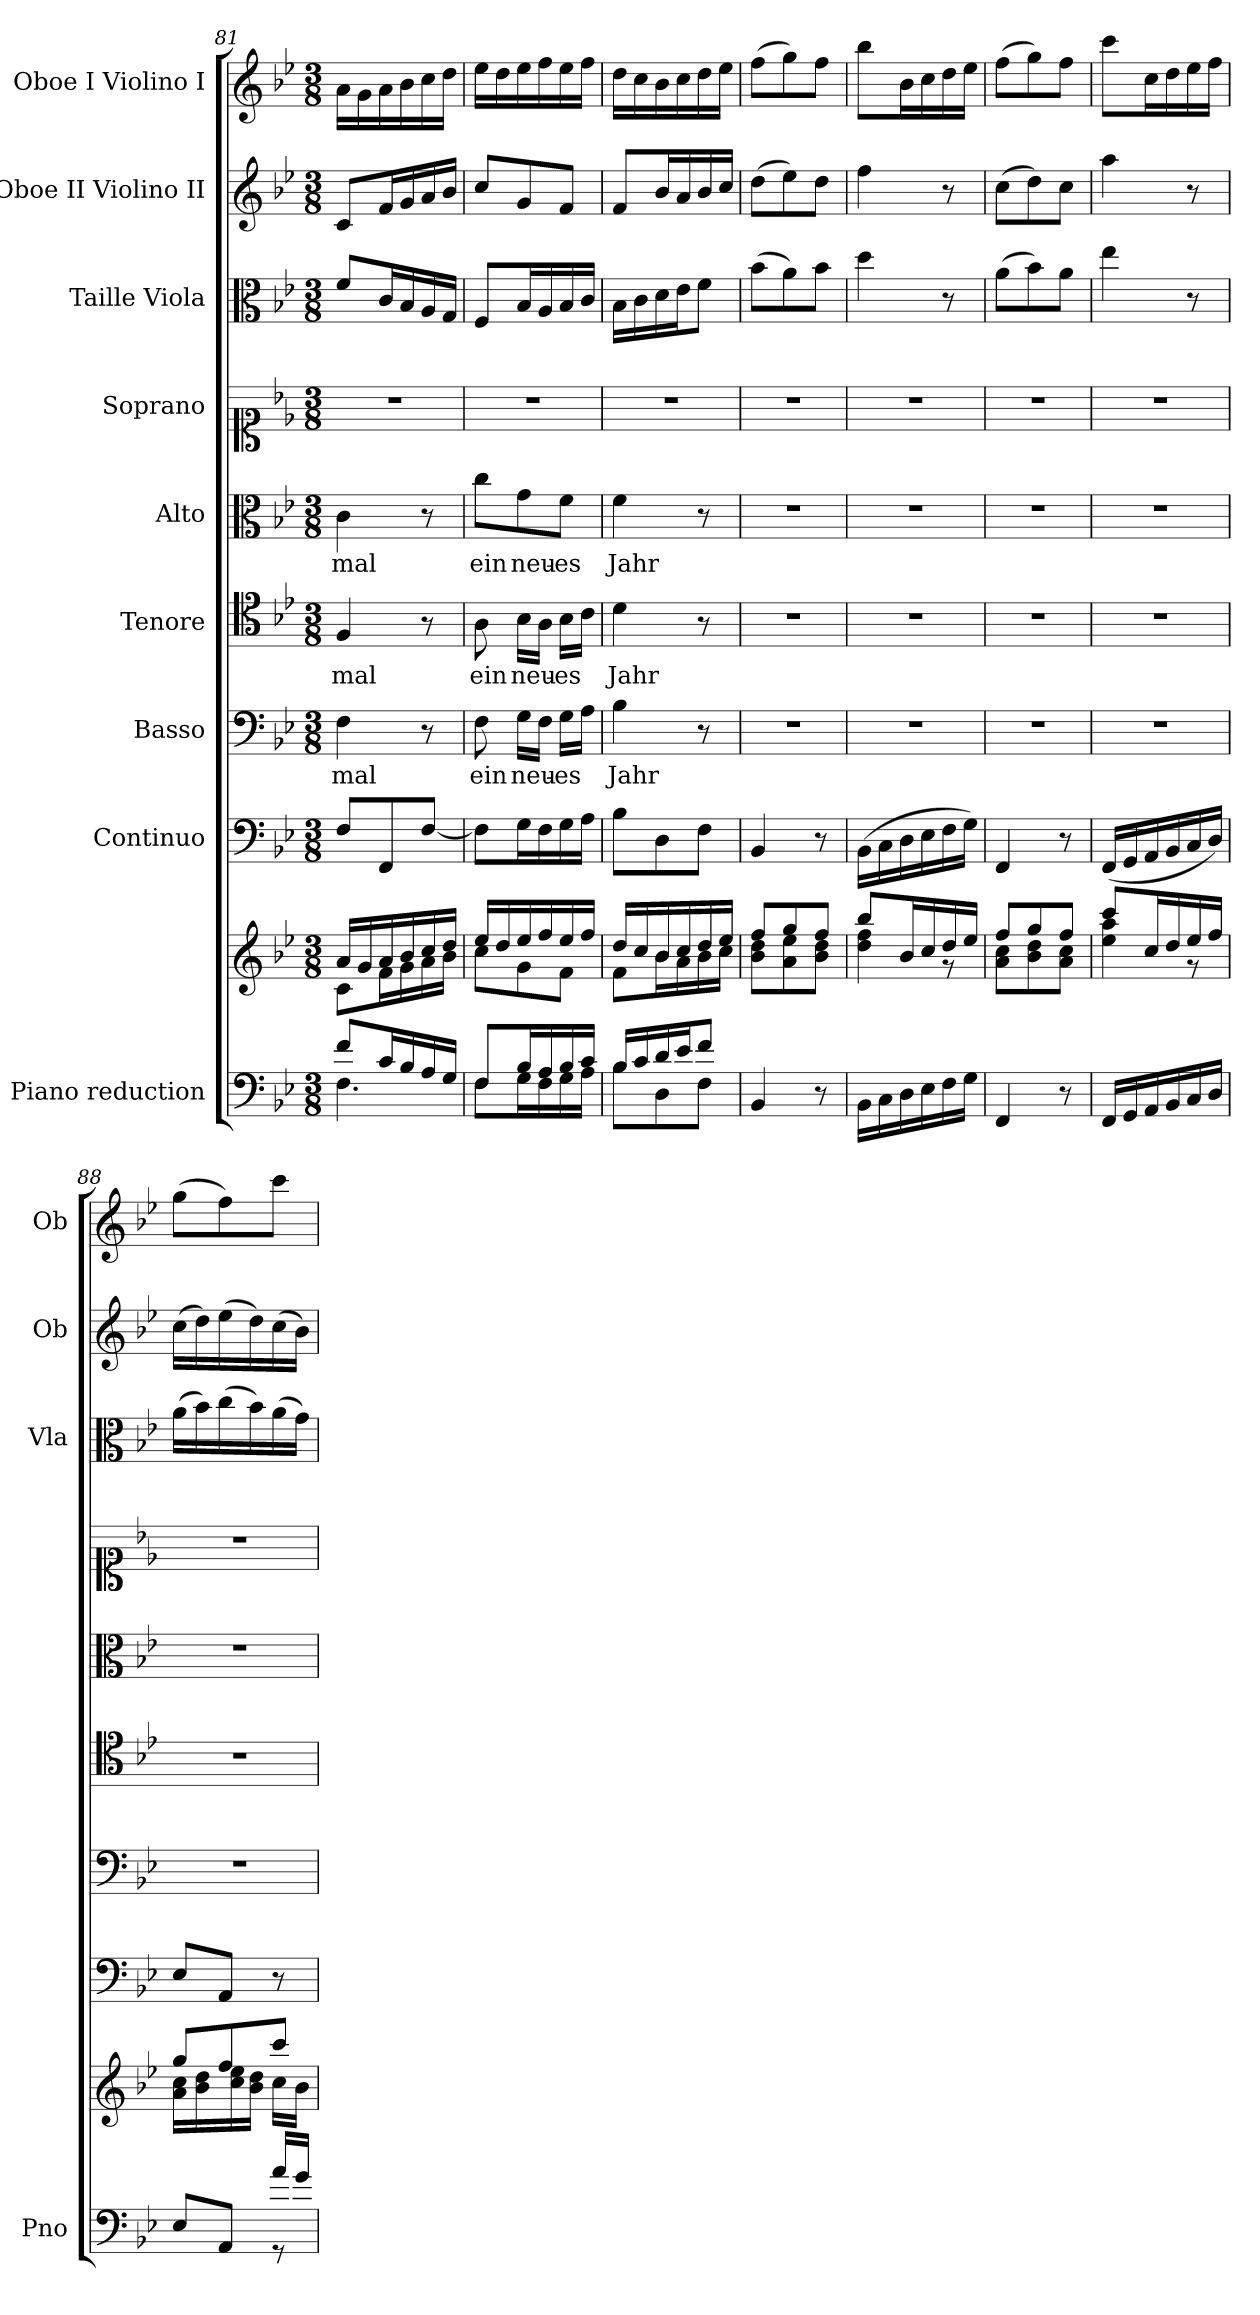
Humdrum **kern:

**kern	**kern	**kern	**kern	**text	**kern	**text	**kern	**text	**kern	**kern	**kern	**kern
*part9	*part9	*part8	*part7	*part7	*part6	*part6	*part5	*part5	*part4	*part3	*part2	*part1
*staff10	*staff9	*staff8	*staff7	*staff7	*staff6	*staff6	*staff5	*staff5	*staff4	*staff3	*staff2	*staff1
*I"Piano reduction	*	*I"Continuo	*I"Basso	*	*I"Tenore	*	*I"Alto	*	*I"Soprano	*I"Taille Viola	*I"Oboe II Violino II	*I"Oboe I Violino I
*I'Pno	*	*	*	*	*	*	*	*	*	*I'Vla	*I'Ob	*I'Ob
*clefF4	*clefG2	*clefF4	*clefF4	*	*clefC4	*	*clefC3	*	*clefC1	*clefC3	*clefG2	*clefG2
*k[b-e-]	*k[b-e-]	*k[b-e-]	*k[b-e-]	*	*k[b-e-]	*	*k[b-e-]	*	*k[b-e-]	*k[b-e-]	*k[b-e-]	*k[b-e-]
*M3/8	*M3/8	*M3/8	*M3/8	*	*M3/8	*	*M3/8	*	*M3/8	*M3/8	*M3/8	*M3/8
=81	=81	=81	=81	=81	=81	=81	=81	=81	=81	=81	=81	=81
*^	*^	*	*	*	*	*	*	*	*	*	*	*
!	!	!	!	!	!	!LO:LY:b	!	!LO:LY:b	!	!LO:LY:b	!	!	!	!
8f/L	4.F\	16a/LL	8c\L	8F/L	4F\	-mal	4F/	-mal	4c\	-mal	4.r	8f/L	8c/L	16a\LL
.	.	16g/	.	.	.	.	.	.	.	.	.	.	.	16g\
16c/L	.	16a/	16f\L	8FF/	.	.	.	.	.	.	.	16c/L	16f/L	16a\
16B-/	.	16b-/	16g\	.	.	.	.	.	.	.	.	16B-/	16g/	16b-\
16A/	.	16cc/	16a\	[8F/J	8r	.	8r	.	8r	.	.	16A/	16a/	16cc\
16G/JJ	.	16dd/JJ	16b-\JJ	.	.	.	.	.	.	.	.	16G/JJ	16b-/JJ	16dd\JJ
=82	=82	=82	=82	=82	=82	=82	=82	=82	=82	=82	=82	=82	=82	=82
!	!	!	!	!	!	!LO:LY:b	!	!LO:LY:b	!	!LO:LY:b	!	!	!	!
8F/L	8F\L	16ee-/LL	8cc\L	8F\L]	8F\	ein	8A\	ein	8cc\L	ein	4.r	8F/L	8cc/L	16ee-\LL
.	.	16dd/	.	.	.	.	.	.	.	.	.	.	.	16dd\
!	!	!	!	!	!	!LO:LY:b	!	!LO:LY:b	!	!LO:LY:b	!	!	!	!
16B-/L	16G\L	16ee-/	8g\	16G\L	16G\LL	neu-	16B-\LL	neu-	8g\	neu-	.	16B-/L	8g/	16ee-\
16A/	16F\	16ff/	.	16F\	16F\JJ	.	16A\JJ	.	.	.	.	16A/	.	16ff\
!	!	!	!	!	!	!LO:LY:b	!	!LO:LY:b	!	!LO:LY:b	!	!	!	!
16B-/	16G\	16ee-/	8f\J	16G\	16G\LL	-es	16B-\LL	-es	8f\J	-es	.	16B-/	8f/J	16ee-\
16c/JJ	16A\JJ	16ff/JJ	.	16A\JJ	16A\JJ	.	16c\JJ	.	.	.	.	16c/JJ	.	16ff\JJ
=83	=83	=83	=83	=83	=83	=83	=83	=83	=83	=83	=83	=83	=83	=83
!	!	!	!	!	!	!LO:LY:b	!	!LO:LY:b	!	!LO:LY:b	!	!	!	!
16B-/LL	8B-\L	16dd/LL	8f\L	8B-\L	4B-\	Jahr	4d\	Jahr	4f\	Jahr	4.r	16B-\LL	8f/L	16dd\LL
16c/	.	16cc/	.	.	.	.	.	.	.	.	.	16c\	.	16cc\
16d/	8D\	16b-/	16b-\L	8D\	.	.	.	.	.	.	.	16d\	16b-/L	16b-\
16e-/J	.	16cc/	16a\	.	.	.	.	.	.	.	.	16e-\J	16a/	16cc\
8f/J	8F\J	16dd/	16b-\	8F\J	8r	.	8r	.	8r	.	.	8f\J	16b-/	16dd\
.	.	16ee-/JJ	16cc\JJ	.	.	.	.	.	.	.	.	.	16cc/JJ	16ee-\JJ
*v	*v	*	*	*	*	*	*	*	*	*	*	*	*	*
=84	=84	=84	=84	=84	=84	=84	=84	=84	=84	=84	=84	=84	=84
4BB-/	8ff/L	8b-\ 8dd\L	4BB-/	4.r	.	4.r	.	4.r	.	4.r	(8b-\L	(8dd\L	(8ff\L
.	8gg/	8a\ 8ee-\	.	.	.	.	.	.	.	.	8a\)	8ee-\)	8gg\)
8r	8ff/J	8b-\ 8dd\J	8r	.	.	.	.	.	.	.	8b-\J	8dd\J	8ff\J
!!LO:PB:g=z
=85	=85	=85	=85	=85	=85	=85	=85	=85	=85	=85	=85	=85	=85
16BB-\LL	8bb-/L	4dd\ 4ff\	(16BB-\LL	4.r	.	4.r	.	4.r	.	4.r	4dd\	4ff\	8bb-\L
16C\	.	.	16C\	.	.	.	.	.	.	.	.	.	.
16D\	16b-/L	.	16D\	.	.	.	.	.	.	.	.	.	16b-\L
16E-\	16cc/	.	16E-\	.	.	.	.	.	.	.	.	.	16cc\
16F\	16dd/	8r	16F\	.	.	.	.	.	.	.	8r	8r	16dd\
16G\JJ	16ee-/JJ	.	16G\JJ)	.	.	.	.	.	.	.	.	.	16ee-\JJ
=86	=86	=86	=86	=86	=86	=86	=86	=86	=86	=86	=86	=86	=86
4FF/	8ff/L	8a\ 8cc\L	4FF/	4.r	.	4.r	.	4.r	.	4.r	(8a\L	(8cc\L	(8ff\L
.	8gg/	8b-\ 8dd\	.	.	.	.	.	.	.	.	8b-\)	8dd\)	8gg\)
8r	8ff/J	8a\ 8cc\J	8r	.	.	.	.	.	.	.	8a\J	8cc\J	8ff\J
=87	=87	=87	=87	=87	=87	=87	=87	=87	=87	=87	=87	=87	=87
16FF/LL	8ccc/L	4ee-\ 4aa\	(16FF/LL	4.r	.	4.r	.	4.r	.	4.r	4ee-\	4aa\	8ccc\L
16GG/	.	.	16GG/	.	.	.	.	.	.	.	.	.	.
16AA/	16cc/L	.	16AA/	.	.	.	.	.	.	.	.	.	16cc\L
16BB-/	16dd/	.	16BB-/	.	.	.	.	.	.	.	.	.	16dd\
16C/	16ee-/	8r	16C/	.	.	.	.	.	.	.	8r	8r	16ee-\
16D/JJ	16ff/JJ	.	16D/JJ)	.	.	.	.	.	.	.	.	.	16ff\JJ
=88	=88	=88	=88	=88	=88	=88	=88	=88	=88	=88	=88	=88	=88
*^	*	*	*	*	*	*	*	*	*	*	*	*	*
4ryy	8E-/L	8gg/L	16a\ 16cc\LL	8E-/L	4.r	.	4.r	.	4.r	.	4.r	(16a\LL	(16cc\LL	(8gg\L
.	.	.	16b-\ 16dd\	.	.	.	.	.	.	.	.	16b-\)	16dd\)	.
.	8AA/J	8ff/	16cc\ 16ee-\	8AA/J	.	.	.	.	.	.	.	(16cc\	(16ee-\	8ff\)
.	.	.	16b-\ 16dd\JJ	.	.	.	.	.	.	.	.	16b-\)	16dd\)	.
16a/LL	8r	8ccc/J	16cc\LL	8r	.	.	.	.	.	.	.	(16a\	(16cc\	8ccc\J
16g/JJ	.	.	16b-\JJ	.	.	.	.	.	.	.	.	16g\JJ)	16b-\JJ)	.
*v	*v	*	*	*	*	*	*	*	*	*	*	*	*	*
*	*v	*v	*	*	*	*	*	*	*	*	*	*	*
=	=	=	=	=	=	=	=	=	=	=	=	=
*-	*-	*-	*-	*-	*-	*-	*-	*-	*-	*-	*-	*-
